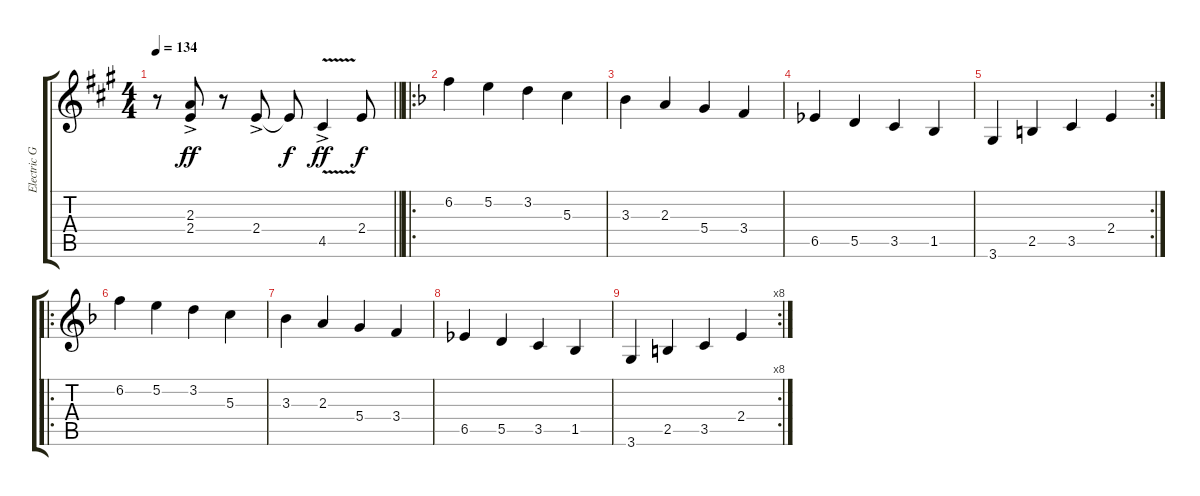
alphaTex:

\track ("Electric Gtr.(with overdub)" "Electric G") {instrument overdrivenguitar}
\staff {score tabs}
\tuning (E4 B3 G3 D3 A2 E2) {hide}
\ts (4 4)
\tempo 134
\clef g2
\barLineRight lightlight
\ks a
r.8{dy ff} (2.3{ac} 2.4{ac}).8 r.8 2.4{ac}.8 2.4{t}.8{dy f} 4.5{v ac}.4{dy ff} 2.4.8{dy f} |
\ro
\ks f
6.2.4 5.2.4 3.2.4 5.3.4 |
3.3.4 2.3.4 5.4.4 3.4.4 |
6.5.4 5.5.4 3.5.4 1.5.4 |
\rc 2
3.6.4 2.5.4 3.5.4 2.4.4 |
\ro
6.2.4 5.2.4 3.2.4 5.3.4 |
3.3.4 2.3.4 5.4.4 3.4.4 |
6.5.4 5.5.4 3.5.4 1.5.4 |
\rc 8
3.6.4 2.5.4 3.5.4 2.4.4
